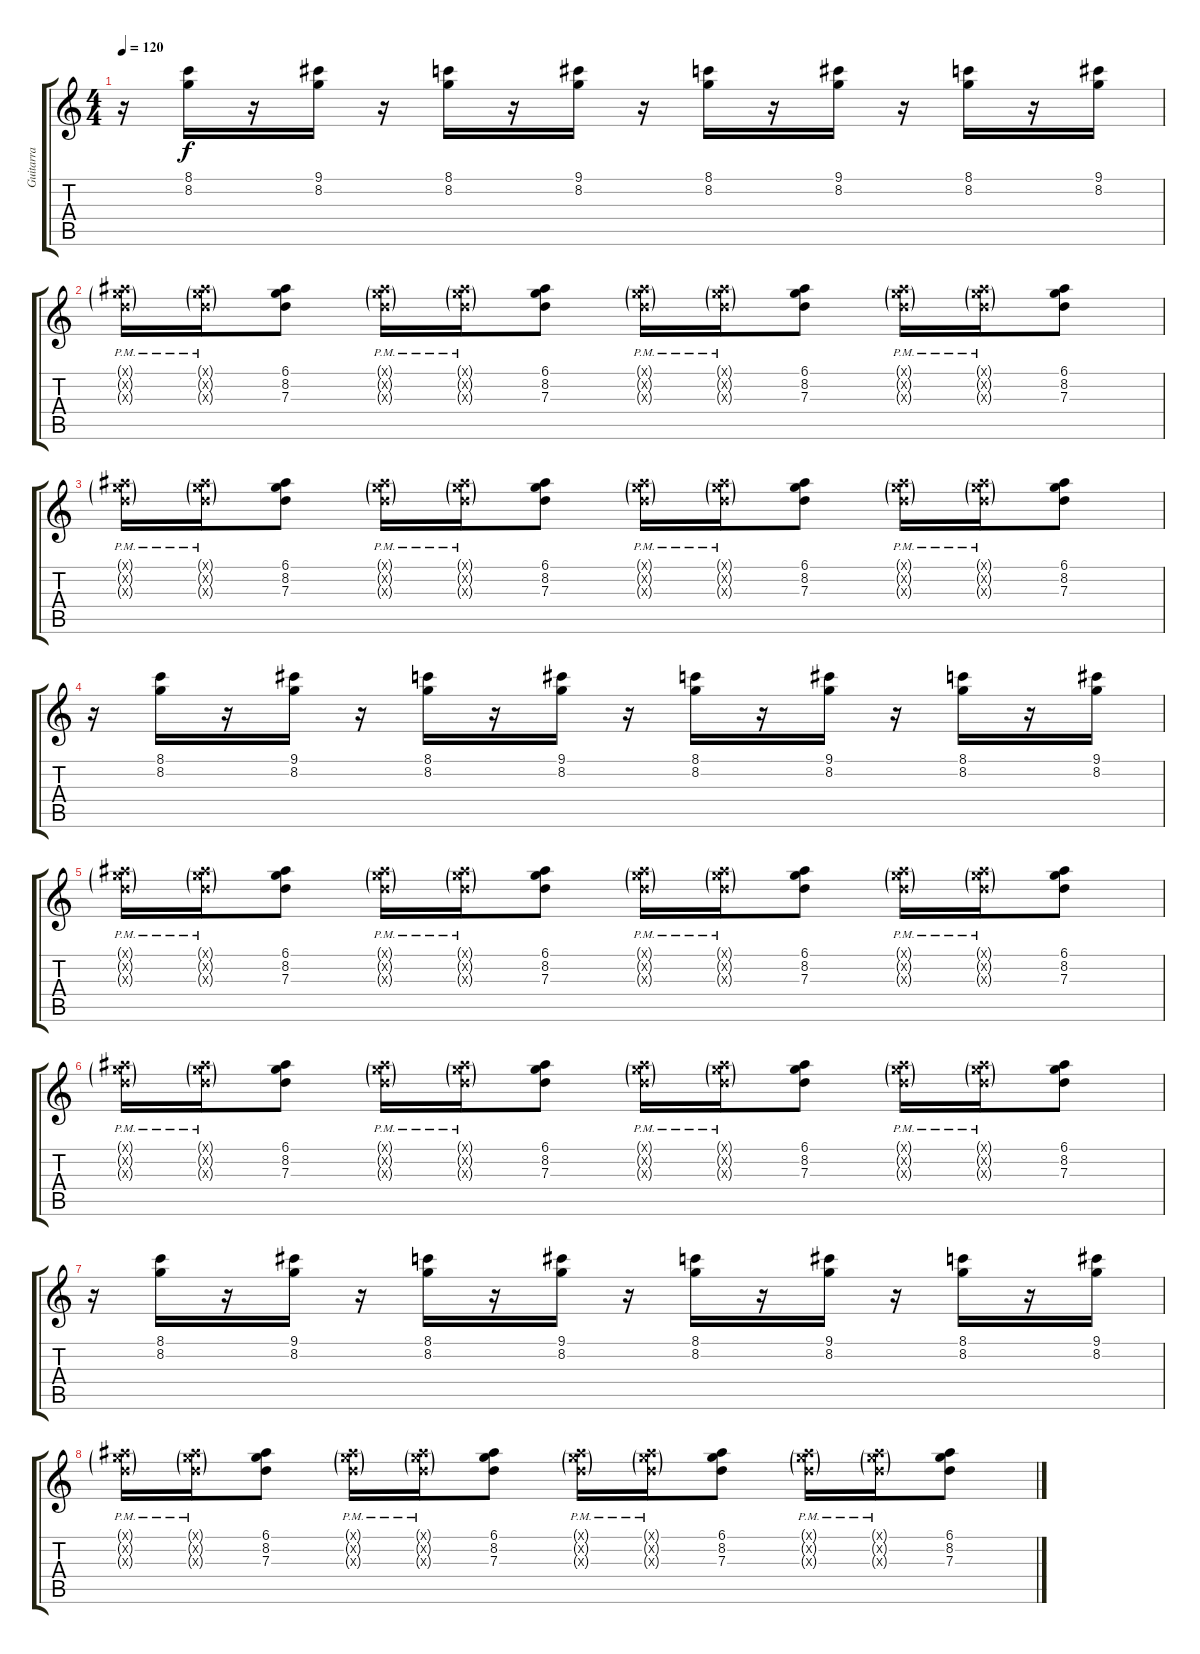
\track ("Guitarra" "Guitarra") {instrument distortionguitar}
\staff {score tabs}
\tuning (E4 B3 G3 D3 A2 D2) {hide}
\ts (4 4)
\tempo 120
\clef g2
\ks c
r.16{dy f} (8.1 8.2).16 r.16 (9.1 8.2).16 r.16 (8.1 8.2).16 r.16 (9.1 8.2).16 r.16 (8.1 8.2).16 r.16 (9.1 8.2).16 r.16 (8.1 8.2).16 r.16 (9.1 8.2).16 |
(6.1{g pm x} 8.2{g pm x} 7.3{g pm x}).16 (6.1{g pm x} 8.2{g pm x} 7.3{g pm x}).16 (6.1 8.2 7.3).8 (6.1{g pm x} 8.2{g pm x} 7.3{g pm x}).16 (6.1{g pm x} 8.2{g pm x} 7.3{g pm x}).16 (6.1 8.2 7.3).8 (6.1{g pm x} 8.2{g pm x} 7.3{g pm x}).16 (6.1{g pm x} 8.2{g pm x} 7.3{g pm x}).16 (6.1 8.2 7.3).8 (6.1{g pm x} 8.2{g pm x} 7.3{g pm x}).16 (6.1{g pm x} 8.2{g pm x} 7.3{g pm x}).16 (6.1 8.2 7.3).8 |
(6.1{g pm x} 8.2{g pm x} 7.3{g pm x}).16 (6.1{g pm x} 8.2{g pm x} 7.3{g pm x}).16 (6.1 8.2 7.3).8 (6.1{g pm x} 8.2{g pm x} 7.3{g pm x}).16 (6.1{g pm x} 8.2{g pm x} 7.3{g pm x}).16 (6.1 8.2 7.3).8 (6.1{g pm x} 8.2{g pm x} 7.3{g pm x}).16 (6.1{g pm x} 8.2{g pm x} 7.3{g pm x}).16 (6.1 8.2 7.3).8 (6.1{g pm x} 8.2{g pm x} 7.3{g pm x}).16 (6.1{g pm x} 8.2{g pm x} 7.3{g pm x}).16 (6.1 8.2 7.3).8 |
r.16 (8.1 8.2).16 r.16 (9.1 8.2).16 r.16 (8.1 8.2).16 r.16 (9.1 8.2).16 r.16 (8.1 8.2).16 r.16 (9.1 8.2).16 r.16 (8.1 8.2).16 r.16 (9.1 8.2).16 |
(6.1{g pm x} 8.2{g pm x} 7.3{g pm x}).16 (6.1{g pm x} 8.2{g pm x} 7.3{g pm x}).16 (6.1 8.2 7.3).8 (6.1{g pm x} 8.2{g pm x} 7.3{g pm x}).16 (6.1{g pm x} 8.2{g pm x} 7.3{g pm x}).16 (6.1 8.2 7.3).8 (6.1{g pm x} 8.2{g pm x} 7.3{g pm x}).16 (6.1{g pm x} 8.2{g pm x} 7.3{g pm x}).16 (6.1 8.2 7.3).8 (6.1{g pm x} 8.2{g pm x} 7.3{g pm x}).16 (6.1{g pm x} 8.2{g pm x} 7.3{g pm x}).16 (6.1 8.2 7.3).8 |
(6.1{g pm x} 8.2{g pm x} 7.3{g pm x}).16 (6.1{g pm x} 8.2{g pm x} 7.3{g pm x}).16 (6.1 8.2 7.3).8 (6.1{g pm x} 8.2{g pm x} 7.3{g pm x}).16 (6.1{g pm x} 8.2{g pm x} 7.3{g pm x}).16 (6.1 8.2 7.3).8 (6.1{g pm x} 8.2{g pm x} 7.3{g pm x}).16 (6.1{g pm x} 8.2{g pm x} 7.3{g pm x}).16 (6.1 8.2 7.3).8 (6.1{g pm x} 8.2{g pm x} 7.3{g pm x}).16 (6.1{g pm x} 8.2{g pm x} 7.3{g pm x}).16 (6.1 8.2 7.3).8 |
r.16 (8.1 8.2).16 r.16 (9.1 8.2).16 r.16 (8.1 8.2).16 r.16 (9.1 8.2).16 r.16 (8.1 8.2).16 r.16 (9.1 8.2).16 r.16 (8.1 8.2).16 r.16 (9.1 8.2).16 |
(6.1{g pm x} 8.2{g pm x} 7.3{g pm x}).16 (6.1{g pm x} 8.2{g pm x} 7.3{g pm x}).16 (6.1 8.2 7.3).8 (6.1{g pm x} 8.2{g pm x} 7.3{g pm x}).16 (6.1{g pm x} 8.2{g pm x} 7.3{g pm x}).16 (6.1 8.2 7.3).8 (6.1{g pm x} 8.2{g pm x} 7.3{g pm x}).16 (6.1{g pm x} 8.2{g pm x} 7.3{g pm x}).16 (6.1 8.2 7.3).8 (6.1{g pm x} 8.2{g pm x} 7.3{g pm x}).16 (6.1{g pm x} 8.2{g pm x} 7.3{g pm x}).16 (6.1 8.2 7.3).8
